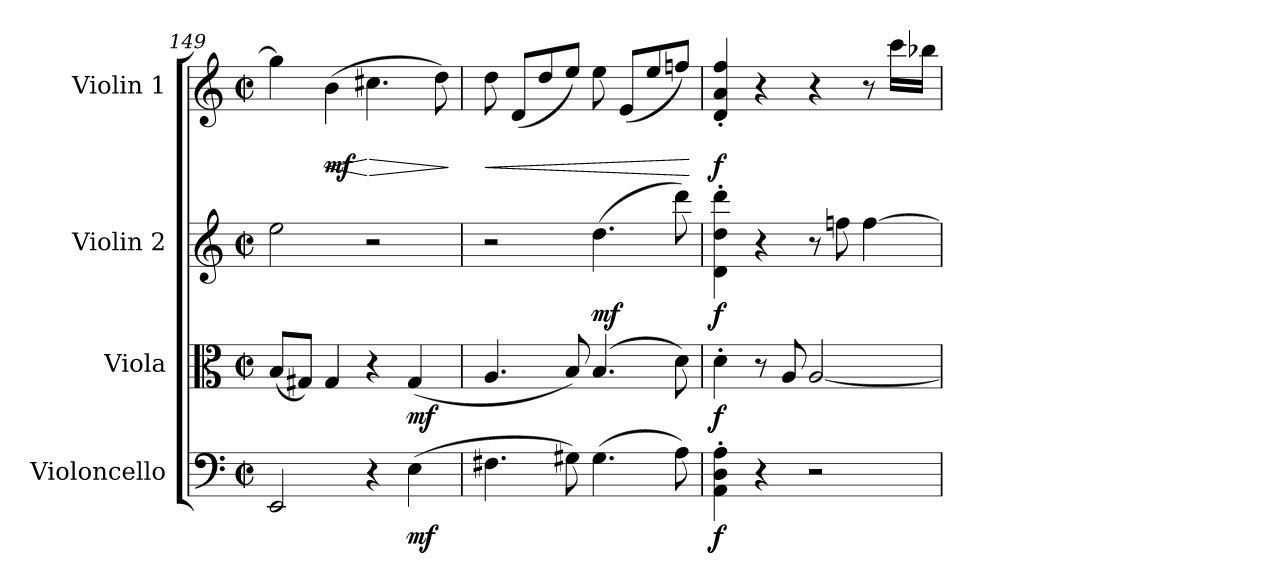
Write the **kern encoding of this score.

**kern	**dynam	**kern	**dynam	**kern	**dynam	**kern	**dynam
*part4	*part4	*part3	*part3	*part2	*part2	*part1	*part1
*staff4	*staff4	*staff3	*staff3	*staff2	*staff2	*staff1	*staff1
*I"Violoncello	*	*I"Viola	*	*I"Violin 2	*	*I"Violin 1	*
*I'Vc	*	*I'Vla	*	*I'Vln	*	*I'Vln	*
*clefF4	*	*clefC3	*	*clefG2	*	*clefG2	*
*k[]	*	*k[]	*	*k[]	*	*k[]	*
*M2/2	*	*M2/2	*	*M2/2	*	*M2/2	*
*met(c|)	*	*met(c|)	*	*met(c|)	*	*met(c|)	*
=149	=149	=149	=149	=149	=149	=149	=149
2EE/	.	(8B/L	.	2ee\	.	4gg#\]	.
.	.	8G#X/J)	.	.	.	.	.
!	!	!	!	!	!	!	!LO:HP:b
!	!	!	!	!	!	!	!LO:DY:n=1:b
.	.	4G#/	.	.	.	(4b\	< mf
!	!	!	!	!	!	!	!LO:HP:n=1:b
4r	.	4r	.	2r	.	4.cc#X\	[ >
!	!LO:DY:b	!	!LO:DY:b	!	!	!	!
(4E\	mf	(4G#/	mf	.	.	.	.
.	.	.	.	.	.	8dd\)	.
.	.	.	.	.	.	.	]
=150	=150	=150	=150	=150	=150	=150	=150
!	!	!	!	!	!	!	!LO:HP:b
4.F#X\	.	4.A/	.	2r	.	8dd\	<
.	.	.	.	.	.	(8d/L	.
.	.	.	.	.	.	8dd/	.
8G#X\)	.	8B/)	.	.	.	8ee/J)	.
!	!	!	!	!	!LO:DY:b	!	!
(4.G#\	.	(4.B/	.	(4.dd\	mf	8ee\	.
.	.	.	.	.	.	(8e/L	.
.	.	.	.	.	.	8ee/	.
8A\)	.	8d\)	.	8ddd\)	.	8ffn/J)	.
.	.	.	.	.	.	.	[
=151	=151	=151	=151	=151	=151	=151	=151
!	!LO:DY:b	!	!LO:DY:b	!	!LO:DY:b	!	!LO:DY:b
4AA\' 4D\' 4A\'	f	4d'\	f	4d\' 4dd\' 4ddd\'	f	4d/' 4a/' 4ff/'	f
4r	.	8r	.	4r	.	4r	.
.	.	8A/	.	.	.	.	.
2r	.	[2A/	.	8r	.	4r	.
.	.	.	.	8ffn\	.	.	.
.	.	.	.	[4ff\	.	8r	.
.	.	.	.	.	.	16ccc\LL	.
.	.	.	.	.	.	16bb-X\JJ	.
=	=	=	=	=	=	=	=
*-	*-	*-	*-	*-	*-	*-	*-
